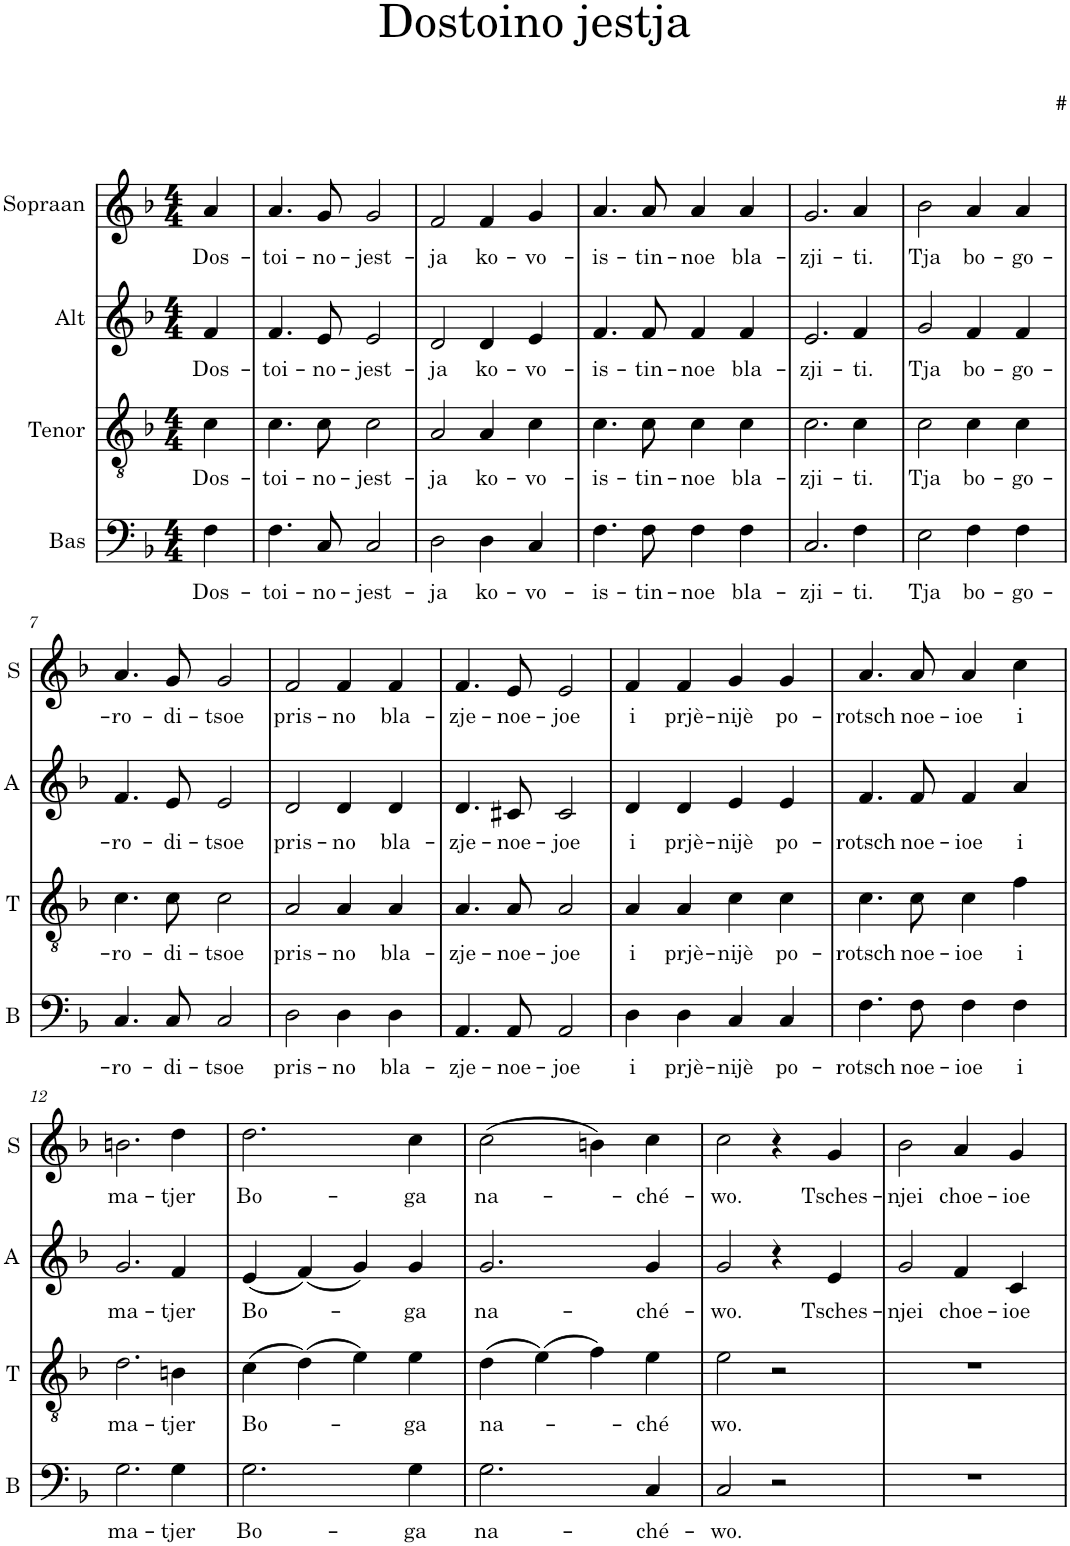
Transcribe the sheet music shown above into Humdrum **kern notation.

**kern	**text	**kern	**text	**kern	**text	**kern	**text
*part4	*part4	*part3	*part3	*part2	*part2	*part1	*part1
*staff4	*staff4	*staff3	*staff3	*staff2	*staff2	*staff1	*staff1
*I"Bas	*	*I"Tenor	*	*I"Alt	*	*I"Sopraan	*
*I'B	*	*I'T	*	*I'A	*	*I'S	*
*clefF4	*	*clefGv2	*	*clefG2	*	*clefG2	*
*k[b-]	*	*k[b-]	*	*k[b-]	*	*k[b-]	*
*M4/4	*	*M4/4	*	*M4/4	*	*M4/4	*
=1	=1	=1	=1	=1	=1	=1	=1
!	!LO:LY:b	!	!LO:LY:b	!	!LO:LY:b	!	!LO:LY:b
4F\	Dos-	4c\	Dos-	4f/	Dos-	4a/	Dos-
=2	=2	=2	=2	=2	=2	=2	=2
!	!LO:LY:b	!	!LO:LY:b	!	!LO:LY:b	!	!LO:LY:b
4.F\	toi-	4.c\	toi-	4.f/	toi-	4.a/	toi-
!	!LO:LY:b	!	!LO:LY:b	!	!LO:LY:b	!	!LO:LY:b
8C/	no-	8c\	no-	8e/	no-	8g/	no-
!	!LO:LY:b	!	!LO:LY:b	!	!LO:LY:b	!	!LO:LY:b
2C/	jest-	2c\	jest-	2e/	jest-	2g/	jest-
=3	=3	=3	=3	=3	=3	=3	=3
!	!LO:LY:b	!	!LO:LY:b	!	!LO:LY:b	!	!LO:LY:b
2D\	ja	2A/	ja	2d/	ja	2f/	ja
!	!LO:LY:b	!	!LO:LY:b	!	!LO:LY:b	!	!LO:LY:b
4D\	ko-	4A/	ko-	4d/	ko-	4f/	ko-
!	!LO:LY:b	!	!LO:LY:b	!	!LO:LY:b	!	!LO:LY:b
4C/	vo-	4c\	vo-	4e/	vo-	4g/	vo-
=4	=4	=4	=4	=4	=4	=4	=4
!	!LO:LY:b	!	!LO:LY:b	!	!LO:LY:b	!	!LO:LY:b
4.F\	is-	4.c\	is-	4.f/	is-	4.a/	is-
!	!LO:LY:b	!	!LO:LY:b	!	!LO:LY:b	!	!LO:LY:b
8F\	tin-	8c\	tin-	8f/	tin-	8a/	tin-
!	!LO:LY:b	!	!LO:LY:b	!	!LO:LY:b	!	!LO:LY:b
4F\	noe	4c\	noe	4f/	noe	4a/	noe
!	!LO:LY:b	!	!LO:LY:b	!	!LO:LY:b	!	!LO:LY:b
4F\	bla-	4c\	bla-	4f/	bla-	4a/	bla-
=5	=5	=5	=5	=5	=5	=5	=5
!	!LO:LY:b	!	!LO:LY:b	!	!LO:LY:b	!	!LO:LY:b
2.C/	zji-	2.c\	zji-	2.e/	zji-	2.g/	zji-
!	!LO:LY:b	!	!LO:LY:b	!	!LO:LY:b	!	!LO:LY:b
4F\	ti.	4c\	ti.	4f/	ti.	4a/	ti.
=6	=6	=6	=6	=6	=6	=6	=6
!	!LO:LY:b	!	!LO:LY:b	!	!LO:LY:b	!	!LO:LY:b
2E\	Tja	2c\	Tja	2g/	Tja	2b-\	Tja
!	!LO:LY:b	!	!LO:LY:b	!	!LO:LY:b	!	!LO:LY:b
4F\	bo-	4c\	bo-	4f/	bo-	4a/	bo-
!	!LO:LY:b	!	!LO:LY:b	!	!LO:LY:b	!	!LO:LY:b
4F\	go-	4c\	go-	4f/	go-	4a/	go-
!!LO:LB:g=z
=7	=7	=7	=7	=7	=7	=7	=7
!	!LO:LY:b	!	!LO:LY:b	!	!LO:LY:b	!	!LO:LY:b
4.C/	ro-	4.c\	ro-	4.f/	ro-	4.a/	ro-
!	!LO:LY:b	!	!LO:LY:b	!	!LO:LY:b	!	!LO:LY:b
8C/	di-	8c\	di-	8e/	di-	8g/	di-
!	!LO:LY:b	!	!LO:LY:b	!	!LO:LY:b	!	!LO:LY:b
2C/	tsoe	2c\	tsoe	2e/	tsoe	2g/	tsoe
=8	=8	=8	=8	=8	=8	=8	=8
!	!LO:LY:b	!	!LO:LY:b	!	!LO:LY:b	!	!LO:LY:b
2D\	pris-	2A/	pris-	2d/	pris-	2f/	pris-
!	!LO:LY:b	!	!LO:LY:b	!	!LO:LY:b	!	!LO:LY:b
4D\	no	4A/	no	4d/	no	4f/	no
!	!LO:LY:b	!	!LO:LY:b	!	!LO:LY:b	!	!LO:LY:b
4D\	bla-	4A/	bla-	4d/	bla-	4f/	bla-
=9	=9	=9	=9	=9	=9	=9	=9
!	!LO:LY:b	!	!LO:LY:b	!	!LO:LY:b	!	!LO:LY:b
4.AA/	zje-	4.A/	zje-	4.d/	zje-	4.f/	zje-
!	!LO:LY:b	!	!LO:LY:b	!	!LO:LY:b	!	!LO:LY:b
8AA/	noe-	8A/	noe-	8c#X/	noe-	8e/	noe-
!	!LO:LY:b	!	!LO:LY:b	!	!LO:LY:b	!	!LO:LY:b
2AA/	joe	2A/	joe	2c#/	joe	2e/	joe
=10	=10	=10	=10	=10	=10	=10	=10
!	!LO:LY:b	!	!LO:LY:b	!	!LO:LY:b	!	!LO:LY:b
4D\	i	4A/	i	4d/	i	4f/	i
!	!LO:LY:b	!	!LO:LY:b	!	!LO:LY:b	!	!LO:LY:b
4D\	prjè-	4A/	prjè-	4d/	prjè-	4f/	prjè-
!	!LO:LY:b	!	!LO:LY:b	!	!LO:LY:b	!	!LO:LY:b
4C/	nijè	4c\	nijè	4e/	nijè	4g/	nijè
!	!LO:LY:b	!	!LO:LY:b	!	!LO:LY:b	!	!LO:LY:b
4C/	po-	4c\	po-	4e/	po-	4g/	po-
=11	=11	=11	=11	=11	=11	=11	=11
!	!LO:LY:b	!	!LO:LY:b	!	!LO:LY:b	!	!LO:LY:b
4.F\	rotsch	4.c\	rotsch	4.f/	rotsch	4.a/	rotsch
!	!LO:LY:b	!	!LO:LY:b	!	!LO:LY:b	!	!LO:LY:b
8F\	noe-	8c\	noe-	8f/	noe-	8a/	noe-
!	!LO:LY:b	!	!LO:LY:b	!	!LO:LY:b	!	!LO:LY:b
4F\	ioe	4c\	ioe	4f/	ioe	4a/	ioe
!	!LO:LY:b	!	!LO:LY:b	!	!LO:LY:b	!	!LO:LY:b
4F\	i	4f\	i	4a/	i	4cc\	i
!!LO:LB:g=z
=12	=12	=12	=12	=12	=12	=12	=12
!	!LO:LY:b	!	!LO:LY:b	!	!LO:LY:b	!	!LO:LY:b
2.G\	ma-	2.d\	ma-	2.g/	ma-	2.bn\	ma-
!	!LO:LY:b	!	!LO:LY:b	!	!LO:LY:b	!	!LO:LY:b
4G\	tjer	4Bn\	tjer	4f/	tjer	4dd\	tjer
=13	=13	=13	=13	=13	=13	=13	=13
!	!LO:LY:b	!	!LO:LY:b	!	!LO:LY:b	!	!LO:LY:b
2.G\	Bo-	(4c\	Bo-	(4e/	Bo-	2.dd\	Bo-
.	.	(4d\)	.	(4f/)	.	.	.
.	.	4e\)	.	4g/)	.	.	.
!	!LO:LY:b	!	!LO:LY:b	!	!LO:LY:b	!	!LO:LY:b
4G\	ga	4e\	ga	4g/	ga	4cc\	ga
=14	=14	=14	=14	=14	=14	=14	=14
!	!LO:LY:b	!	!LO:LY:b	!	!LO:LY:b	!	!LO:LY:b
2.G\	na-	(4d\	na-	2.g/	na-	(2cc\	na-
.	.	(4e\)	.	.	.	.	.
.	.	4f\)	.	.	.	4bn\)	.
!	!LO:LY:b	!	!LO:LY:b	!	!LO:LY:b	!	!LO:LY:b
4C/	ché-	4e\	ché	4g/	ché-	4cc\	ché-
=15	=15	=15	=15	=15	=15	=15	=15
!	!LO:LY:b	!	!LO:LY:b	!	!LO:LY:b	!	!LO:LY:b
2C/	wo.	2e\	wo.	2g/	wo.	2cc\	wo.
2r	.	2r	.	4r	.	4r	.
!	!	!	!	!	!LO:LY:b	!	!LO:LY:b
.	.	.	.	4e/	Tsches-	4g/	Tsches-
=16	=16	=16	=16	=16	=16	=16	=16
!	!	!	!	!	!LO:LY:b	!	!LO:LY:b
1r	.	1r	.	2g/	njei	2b-\	njei
!	!	!	!	!	!LO:LY:b	!	!LO:LY:b
.	.	.	.	4f/	choe-	4a/	choe-
!	!	!	!	!	!LO:LY:b	!	!LO:LY:b
.	.	.	.	4c/	ioe	4g/	ioe
=	=	=	=	=	=	=	=
*-	*-	*-	*-	*-	*-	*-	*-
